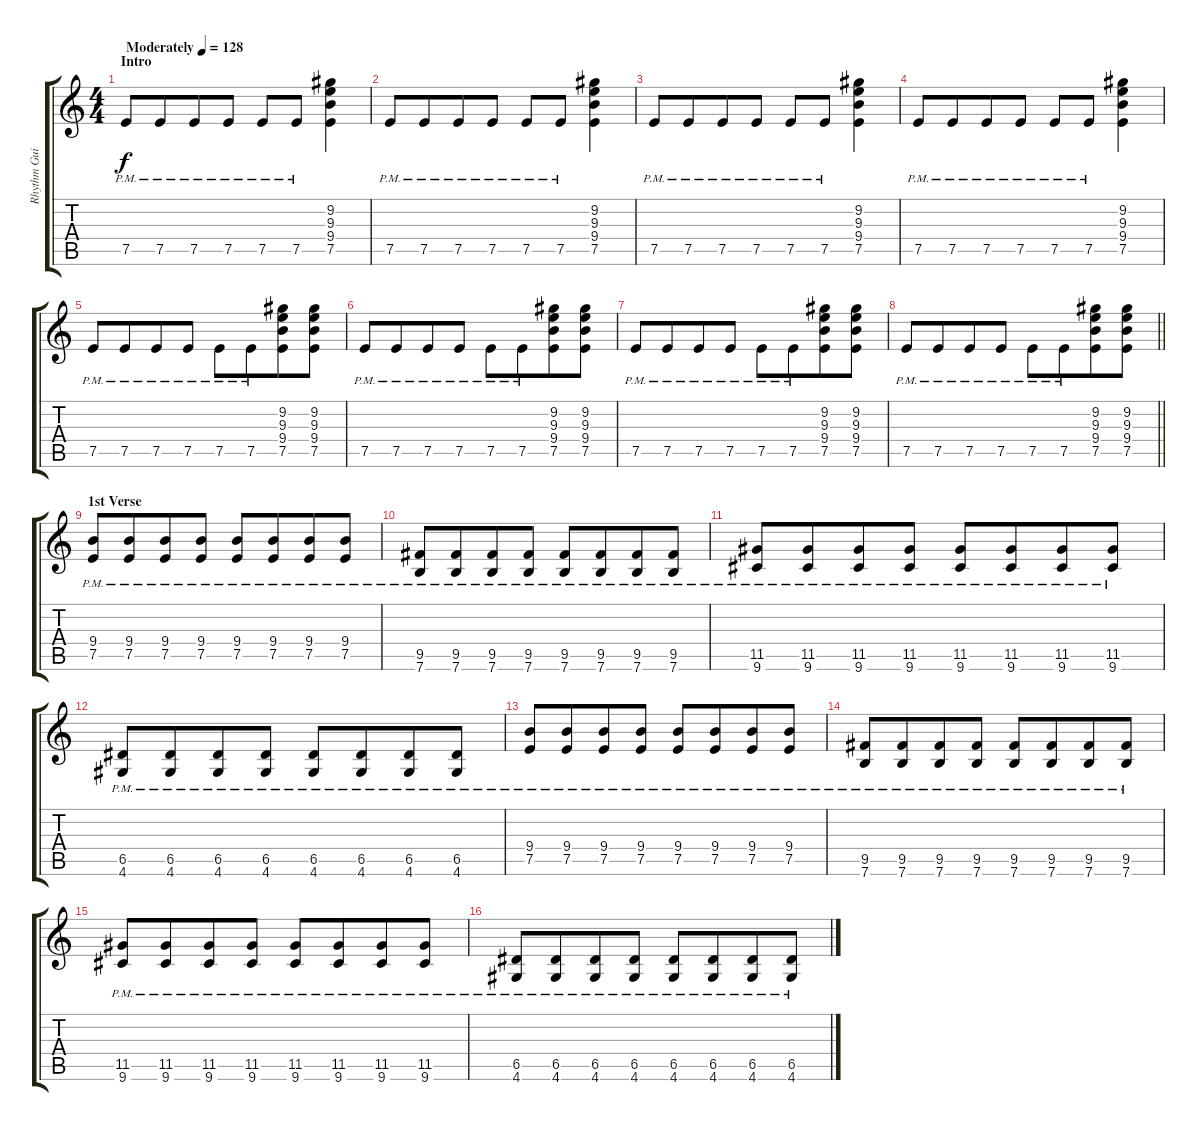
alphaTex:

\track ("Rhythm Guitar" "Rhythm Gui") {instrument overdrivenguitar}
\staff {score tabs}
\tuning (E4 B3 G3 D3 A2 E2) {hide}
\ts (4 4)
\section ("" "Intro")
\tempo (128 "Moderately")
\clef g2
\ks c
7.5{pm}.8{dy f instrument overdrivenguitar} 7.5{pm}.8{beam merge} 7.5{pm}.8 7.5{pm}.8 7.5{pm}.8 7.5{pm}.8 (9.2 9.3 9.4 7.5).4 |
7.5{pm}.8 7.5{pm}.8{beam merge} 7.5{pm}.8 7.5{pm}.8 7.5{pm}.8 7.5{pm}.8 (9.2 9.3 9.4 7.5).4 |
7.5{pm}.8 7.5{pm}.8{beam merge} 7.5{pm}.8 7.5{pm}.8 7.5{pm}.8 7.5{pm}.8 (9.2 9.3 9.4 7.5).4 |
7.5{pm}.8 7.5{pm}.8{beam merge} 7.5{pm}.8 7.5{pm}.8 7.5{pm}.8 7.5{pm}.8 (9.2 9.3 9.4 7.5).4 |
7.5{pm}.8 7.5{pm}.8{beam merge} 7.5{pm}.8 7.5{pm}.8 7.5{pm}.8 7.5{pm}.8{beam merge} (9.2 9.3 9.4 7.5).8 (9.2 9.3 9.4 7.5).8 |
7.5{pm}.8 7.5{pm}.8{beam merge} 7.5{pm}.8 7.5{pm}.8 7.5{pm}.8 7.5{pm}.8{beam merge} (9.2 9.3 9.4 7.5).8 (9.2 9.3 9.4 7.5).8 |
7.5{pm}.8 7.5{pm}.8{beam merge} 7.5{pm}.8 7.5{pm}.8 7.5{pm}.8 7.5{pm}.8{beam merge} (9.2 9.3 9.4 7.5).8 (9.2 9.3 9.4 7.5).8 |
\barLineRight lightlight
7.5{pm}.8 7.5{pm}.8{beam merge} 7.5{pm}.8 7.5{pm}.8 7.5{pm}.8 7.5{pm}.8{beam merge} (9.2 9.3 9.4 7.5).8 (9.2 9.3 9.4 7.5).8 |
\section ("" "1st Verse")
(9.4{pm} 7.5{pm}).8 (9.4{pm} 7.5{pm}).8{beam merge} (9.4{pm} 7.5{pm}).8 (9.4{pm} 7.5{pm}).8 (9.4{pm} 7.5{pm}).8 (9.4{pm} 7.5{pm}).8{beam merge} (9.4{pm} 7.5{pm}).8 (9.4{pm} 7.5{pm}).8 |
(9.5{pm} 7.6{pm}).8 (9.5{pm} 7.6{pm}).8{beam merge} (9.5{pm} 7.6{pm}).8 (9.5{pm} 7.6{pm}).8 (9.5{pm} 7.6{pm}).8 (9.5{pm} 7.6{pm}).8{beam merge} (9.5{pm} 7.6{pm}).8 (9.5{pm} 7.6{pm}).8 |
(11.5{pm} 9.6{pm}).8 (11.5{pm} 9.6{pm}).8{beam merge} (11.5{pm} 9.6{pm}).8 (11.5{pm} 9.6{pm}).8 (11.5{pm} 9.6{pm}).8 (11.5{pm} 9.6{pm}).8{beam merge} (11.5{pm} 9.6{pm}).8 (11.5{pm} 9.6{pm}).8 |
(6.5{pm} 4.6{pm}).8 (6.5{pm} 4.6{pm}).8{beam merge} (6.5{pm} 4.6{pm}).8 (6.5{pm} 4.6{pm}).8 (6.5{pm} 4.6{pm}).8 (6.5{pm} 4.6{pm}).8{beam merge} (6.5{pm} 4.6{pm}).8 (6.5{pm} 4.6{pm}).8 |
(9.4{pm} 7.5{pm}).8 (9.4{pm} 7.5{pm}).8{beam merge} (9.4{pm} 7.5{pm}).8 (9.4{pm} 7.5{pm}).8 (9.4{pm} 7.5{pm}).8 (9.4{pm} 7.5{pm}).8{beam merge} (9.4{pm} 7.5{pm}).8 (9.4{pm} 7.5{pm}).8 |
(9.5{pm} 7.6{pm}).8 (9.5{pm} 7.6{pm}).8{beam merge} (9.5{pm} 7.6{pm}).8 (9.5{pm} 7.6{pm}).8 (9.5{pm} 7.6{pm}).8 (9.5{pm} 7.6{pm}).8{beam merge} (9.5{pm} 7.6{pm}).8 (9.5{pm} 7.6{pm}).8 |
(11.5{pm} 9.6{pm}).8 (11.5{pm} 9.6{pm}).8{beam merge} (11.5{pm} 9.6{pm}).8 (11.5{pm} 9.6{pm}).8 (11.5{pm} 9.6{pm}).8 (11.5{pm} 9.6{pm}).8{beam merge} (11.5{pm} 9.6{pm}).8 (11.5{pm} 9.6{pm}).8 |
(6.5{pm} 4.6{pm}).8 (6.5{pm} 4.6{pm}).8{beam merge} (6.5{pm} 4.6{pm}).8 (6.5{pm} 4.6{pm}).8 (6.5{pm} 4.6{pm}).8 (6.5{pm} 4.6{pm}).8{beam merge} (6.5{pm} 4.6{pm}).8 (6.5{pm} 4.6{pm}).8
